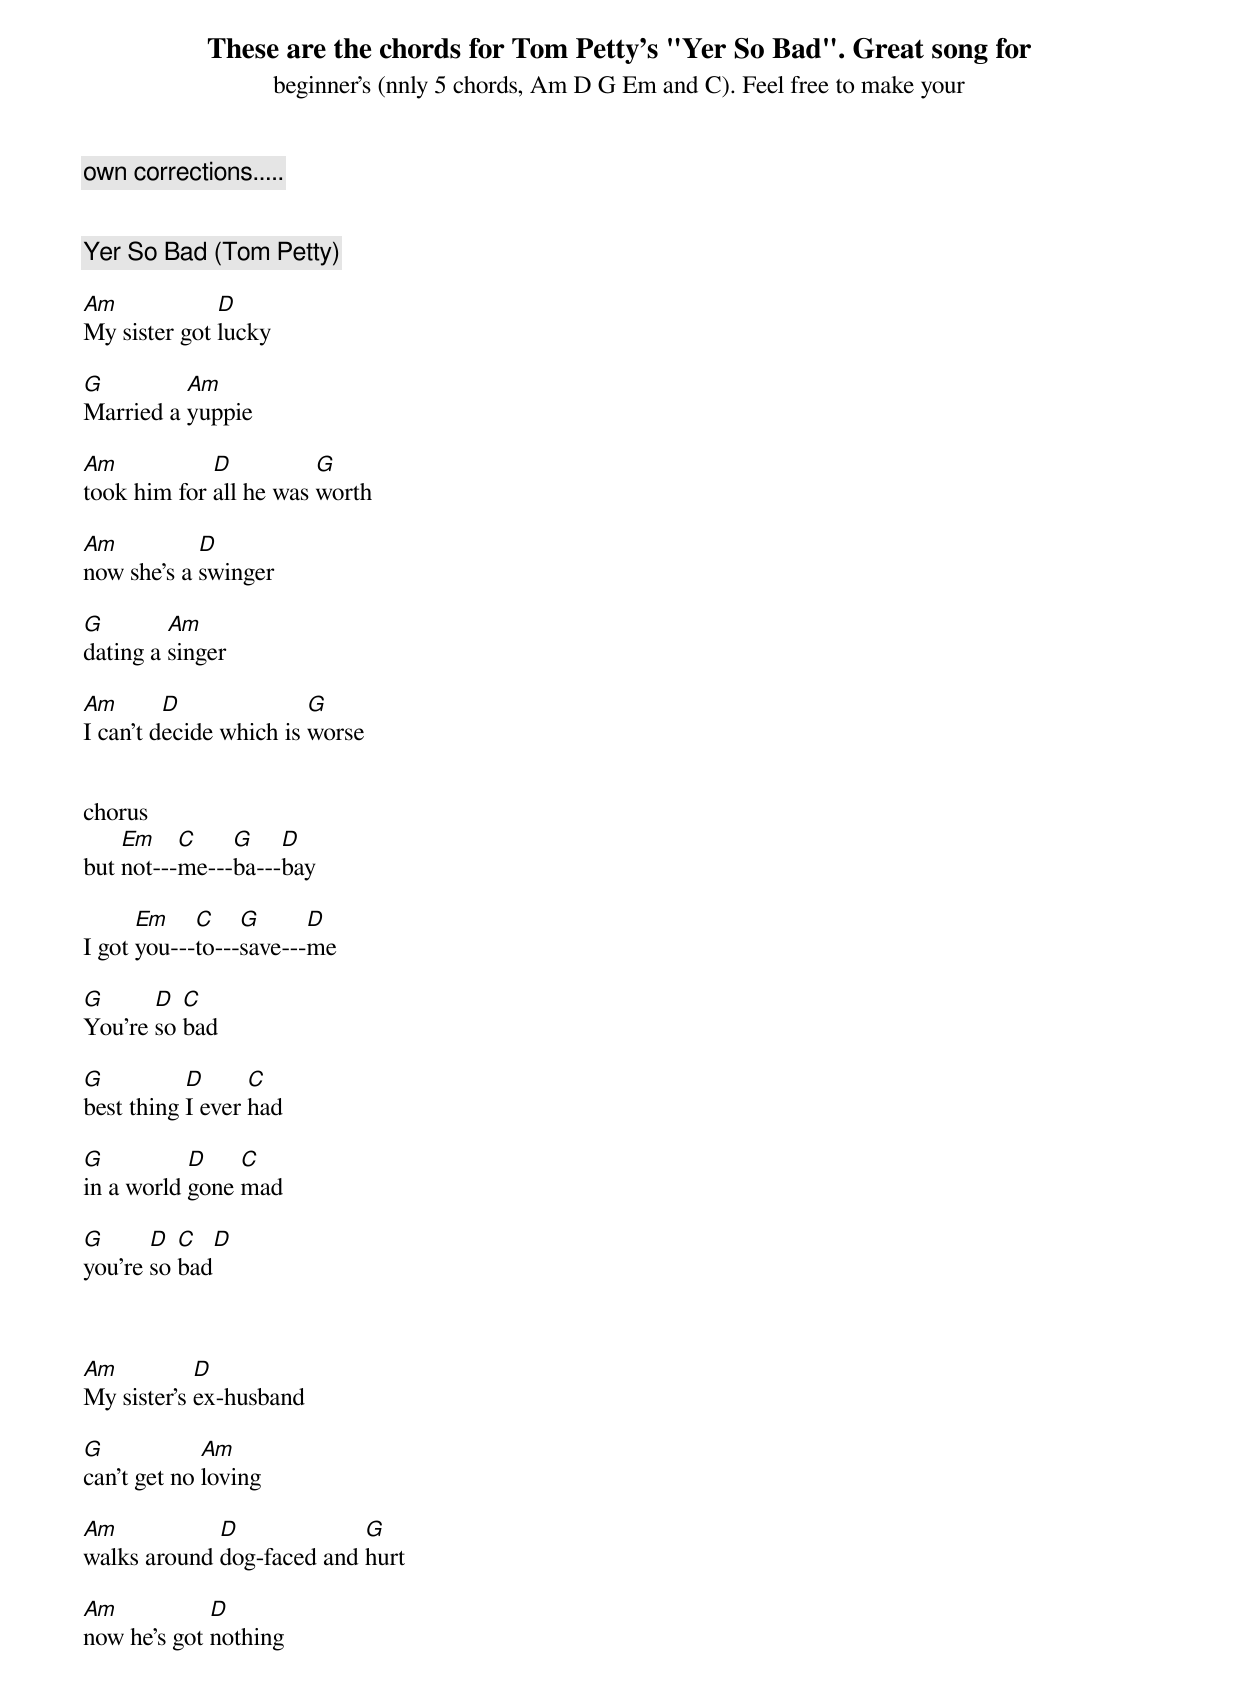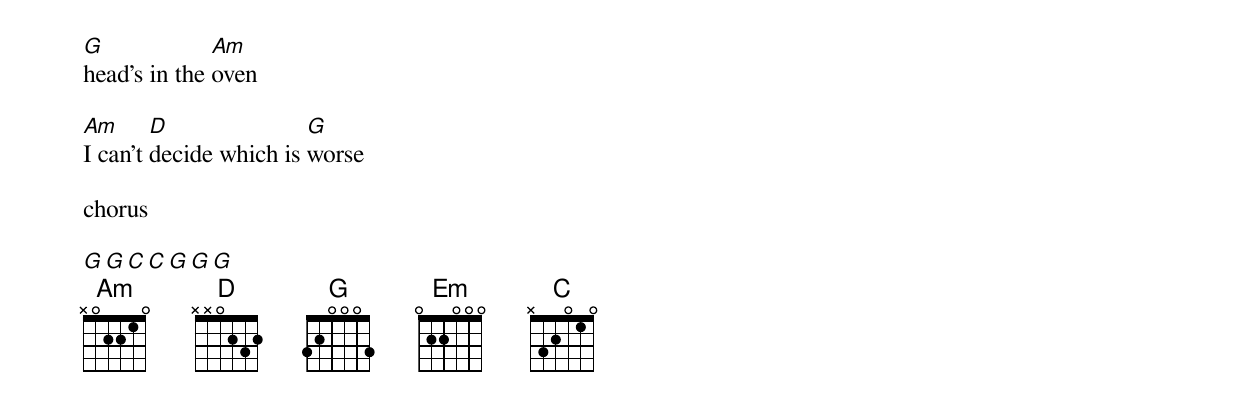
These are the chords for Tom Petty's "Yer So Bad". Great song for
beginner's (nnly 5 chords, Am D G Em and C). Feel free to make your
own corrections.....


Yer So Bad (Tom Petty)

Am            D
My sister got lucky

G         Am
Married a yuppie

Am           D          G
took him for all he was worth

Am          D
now she's a swinger

G        Am
dating a singer

Am       D              G
I can't decide which is worse


chorus
    Em    C    G    D
but not---me---ba---bay

      Em    C    G      D
I got you---to---save---me

G      D  C
You're so bad

G          D      C
best thing I ever had

G          D    C
in a world gone mad

G      D  C      D
you're so bad



Am          D
My sister's ex-husband

G            Am
can't get no loving

Am           D             G
walks around dog-faced and hurt

Am           D
now he's got nothing

G             Am
head's in the oven

Am      D               G
I can't decide which is worse

chorus

G G C C G G G
